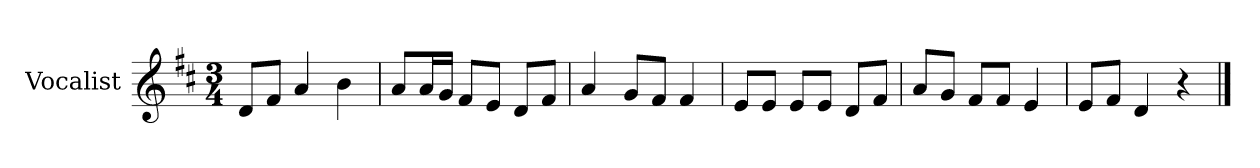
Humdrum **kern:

**kern
*part1
*staff1
*I"Vocalist
*k[f#c#]
*D:
*M3/4
=1
8dL
8f#J
4a
4b
=2
8aL
16aL
16gJJ
8f#L
8eJ
8dL
8f#J
=3
4a
8gL
8f#J
4f#
=4
8eL
8eJ
8eL
8eJ
8dL
8f#J
=5
8aL
8gJ
8f#L
8f#J
4e
=6
8eL
8f#J
4d
4r
==
*-
